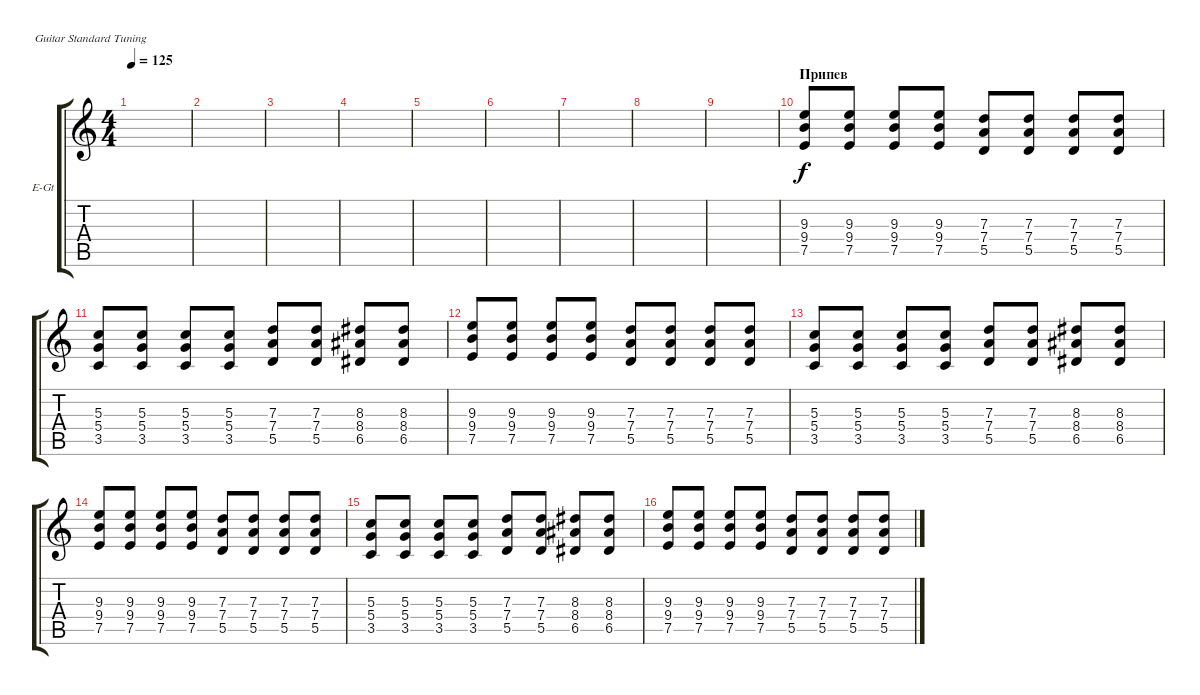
\defaultSystemsLayout 4
\bracketExtendMode groupsimilarinstruments
\firstSystemTrackNameOrientation horizontal
\otherSystemsTrackNameOrientation horizontal
\track ("Electric Guitar (Drive)" "E-Gt") {instrument overdrivenguitar}
\staff {score tabs}
\tuning (E4 B3 G3 D3 A2 E2)
\ts (4 4)
\tempo 125
\clef g2
\ks c
|
|
|
|
|
|
|
|
|
\section ("" "Припев")
(9.3 9.4 7.5).8 (9.3 9.4 7.5).8 (9.3 9.4 7.5).8 (9.3 9.4 7.5).8 (7.3 7.4 5.5).8 (7.3 7.4 5.5).8 (7.3 7.4 5.5).8 (7.3 7.4 5.5).8 |
(5.3 5.4 3.5).8 (5.3 5.4 3.5).8 (5.3 5.4 3.5).8 (5.3 5.4 3.5).8 (7.3 7.4 5.5).8 (7.3 7.4 5.5).8 (8.3 8.4 6.5).8 (8.3 8.4 6.5).8 |
(9.3 9.4 7.5).8 (9.3 9.4 7.5).8 (9.3 9.4 7.5).8 (9.3 9.4 7.5).8 (7.3 7.4 5.5).8 (7.3 7.4 5.5).8 (7.3 7.4 5.5).8 (7.3 7.4 5.5).8 |
(5.3 5.4 3.5).8 (5.3 5.4 3.5).8 (5.3 5.4 3.5).8 (5.3 5.4 3.5).8 (7.3 7.4 5.5).8 (7.3 7.4 5.5).8 (8.3 8.4 6.5).8 (8.3 8.4 6.5).8 |
(9.3 9.4 7.5).8 (9.3 9.4 7.5).8 (9.3 9.4 7.5).8 (9.3 9.4 7.5).8 (7.3 7.4 5.5).8 (7.3 7.4 5.5).8 (7.3 7.4 5.5).8 (7.3 7.4 5.5).8 |
(5.3 5.4 3.5).8 (5.3 5.4 3.5).8 (5.3 5.4 3.5).8 (5.3 5.4 3.5).8 (7.3 7.4 5.5).8 (7.3 7.4 5.5).8 (8.3 8.4 6.5).8 (8.3 8.4 6.5).8 |
(9.3 9.4 7.5).8 (9.3 9.4 7.5).8 (9.3 9.4 7.5).8 (9.3 9.4 7.5).8 (7.3 7.4 5.5).8 (7.3 7.4 5.5).8 (7.3 7.4 5.5).8 (7.3 7.4 5.5).8
